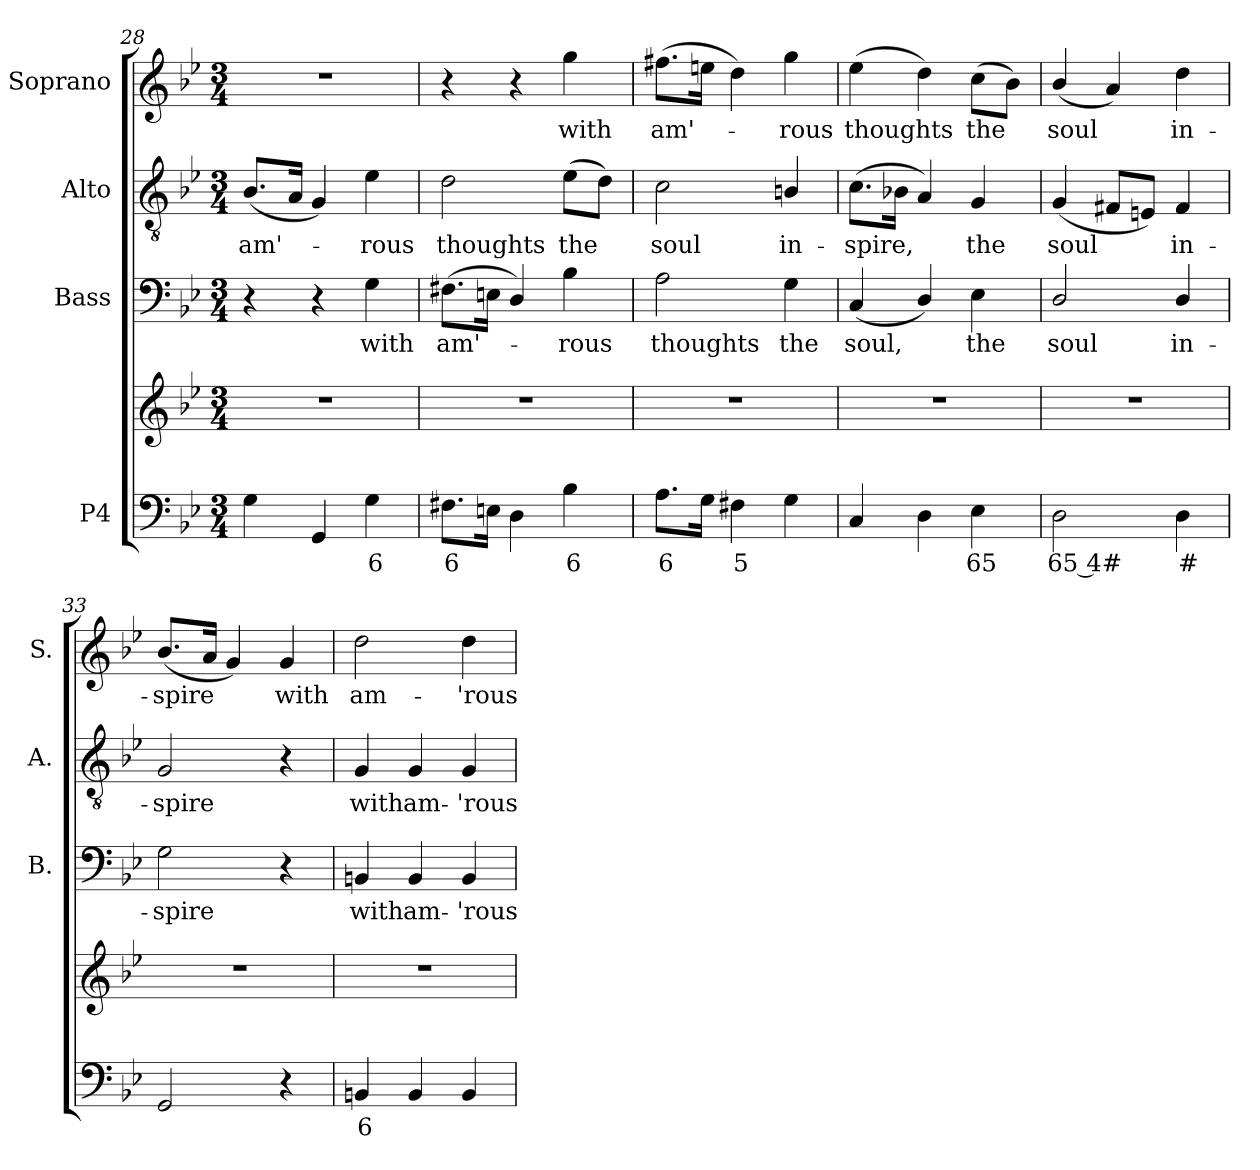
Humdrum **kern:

**kern	**text	**kern	**kern	**text	**kern	**text	**kern	**text
*part4	*part4	*part4	*part3	*part3	*part2	*part2	*part1	*part1
*staff5	*staff5	*staff4	*staff3	*staff3	*staff2	*staff2	*staff1	*staff1
*I"P4	*	*	*I"Bass	*	*I"Alto	*	*I"Soprano	*
*	*	*	*I'B.	*	*I'A.	*	*I'S.	*
*clefF4	*	*clefG2	*clefF4	*	*clefGv2	*	*clefG2	*
*	*	*	*	*	*ITrd7c12	*	*	*
*k[b-e-]	*	*k[b-e-]	*k[b-e-]	*	*k[b-e-]	*	*k[b-e-]	*
*B-:	*	*B-:	*B-:	*	*B-:	*	*B-:	*
*M3/4	*	*M3/4	*M3/4	*	*M3/4	*	*M3/4	*
=28	=28	=28	=28	=28	=28	=28	=28	=28
!	!	!LO:N:vis=1	!	!	!	!	!	!
!	!	!	!	!	!	!LO:LY:b:color=#000000	!LO:N:vis=1	!
4Gi\	.	2.r	4r	.	(8.BB-i/L	am'-	2.r	.
.	.	.	.	.	16AAi/Jk	.	.	.
4GGi/	.	.	4r	.	4GGi/)	.	.	.
!	!LO:LY:b:color=#000000	!	!	!	!	!	!	!
!	!	!	!	!LO:LY:b:color=#000000	!	!	!	!
!	!	!	!	!	!	!LO:LY:b:color=#000000	!	!
4Gi\	6	.	4Gi\	with	4E-i\	-rous	.	.
=29	=29	=29	=29	=29	=29	=29	=29	=29
!	!LO:LY:b:color=#000000	!LO:N:vis=1	!	!	!	!	!	!
!	!	!	!	!LO:LY:b:color=#000000	!	!	!	!
!	!	!	!	!	!	!LO:LY:b:color=#000000	!	!
8.F#Xi\L	6	2.r	(8.F#Xi\L	am'-	2Di\	thoughts	4r	.
16Ei\Jk	.	.	16Ei\Jk	.	.	.	.	.
4Di\	.	.	4Di/)	.	.	.	4r	.
!	!LO:LY:b:color=#000000	!	!	!	!	!	!	!
!	!	!	!	!LO:LY:b:color=#000000	!	!	!	!
!	!	!	!	!	!	!LO:LY:b:color=#000000	!	!
!	!	!	!	!	!	!	!	!LO:LY:b:color=#000000
4B-i\	6	.	4B-i\	-rous	(8E-i\L	the	4ggi\	with
.	.	.	.	.	8Di\J)	.	.	.
=30	=30	=30	=30	=30	=30	=30	=30	=30
!	!LO:LY:b:color=#000000	!LO:N:vis=1	!	!	!	!	!	!
!	!	!	!	!LO:LY:b:color=#000000	!	!	!	!
!	!	!	!	!	!	!LO:LY:b:color=#000000	!	!
!	!	!	!	!	!	!	!	!LO:LY:b:color=#000000
8.Ai\L	6	2.r	2Ai\	thoughts	2Ci\	soul	(8.ff#Xi\L	am'-
16Gi\Jk	.	.	.	.	.	.	16eei\Jk	.
!	!LO:LY:b:color=#000000	!	!	!	!	!	!	!
4F#Xi\	5	.	.	.	.	.	4ddi\)	.
!	!	!	!	!LO:LY:b:color=#000000	!	!	!	!
!	!	!	!	!	!	!LO:LY:b:color=#000000	!	!
!	!	!	!	!	!	!	!	!LO:LY:b:color=#000000
4Gi\	.	.	4Gi\	the	4BBni/	in-	4ggi\	-rous
=31	=31	=31	=31	=31	=31	=31	=31	=31
!	!	!LO:N:vis=1	!	!	!	!	!	!
!	!	!	!	!LO:LY:b:color=#000000	!	!	!	!
!	!	!	!	!	!	!LO:LY:b:color=#000000	!	!
!	!	!	!	!	!	!	!	!LO:LY:b:color=#000000
4Ci/	.	2.r	(4Ci/	soul,	(8.Ci\L	-spire,	(4ee-i\	thoughts
.	.	.	.	.	16BB-Xi\Jk	.	.	.
4Di\	.	.	4Di/)	.	4AAi/)	.	4ddi\)	.
!	!LO:LY:b:color=#000000	!	!	!	!	!	!	!
!	!	!	!	!LO:LY:b:color=#000000	!	!	!	!
!	!	!	!	!	!	!LO:LY:b:color=#000000	!	!
!	!	!	!	!	!	!	!	!LO:LY:b:color=#000000
4E-i\	65	.	4E-i\	the	4GGi/	the	(8cci\L	the
.	.	.	.	.	.	.	8b-i\J)	.
=32	=32	=32	=32	=32	=32	=32	=32	=32
!	!LO:LY:b:color=#000000	!LO:N:vis=1	!	!	!	!	!	!
!	!	!	!	!LO:LY:b:color=#000000	!	!	!	!
!	!	!	!	!	!	!LO:LY:b:color=#000000	!	!
!	!	!	!	!	!	!	!	!LO:LY:b:color=#000000
2Di\	65 4#	2.r	2Di/	soul	(4GGi/	soul	(4b-i/	soul
.	.	.	.	.	8FF#Xi/L	.	4ai/)	.
.	.	.	.	.	8EEi/J)	.	.	.
!	!LO:LY:b:color=#000000	!	!	!	!	!	!	!
!	!	!	!	!LO:LY:b:color=#000000	!	!	!	!
!	!	!	!	!	!	!LO:LY:b:color=#000000	!	!
!	!	!	!	!	!	!	!	!LO:LY:b:color=#000000
4Di\	#	.	4Di/	in-	4FF#i/	in-	4ddi\	in-
=33	=33	=33	=33	=33	=33	=33	=33	=33
!	!	!LO:N:vis=1	!	!	!	!	!	!
!	!	!	!	!LO:LY:b:color=#000000	!	!	!	!
!	!	!	!	!	!	!LO:LY:b:color=#000000	!	!
!	!	!	!	!	!	!	!	!LO:LY:b:color=#000000
2GGi/	.	2.r	2Gi\	-spire	2GGi/	-spire	(8.b-i/L	-spire
.	.	.	.	.	.	.	16ai/Jk	.
.	.	.	.	.	.	.	4gi/)	.
!	!	!	!	!	!	!	!	!LO:LY:b:color=#000000
4r	.	.	4r	.	4r	.	4gi/	with
=34	=34	=34	=34	=34	=34	=34	=34	=34
!	!LO:LY:b:color=#000000	!LO:N:vis=1	!	!	!	!	!	!
!	!	!	!	!LO:LY:b:color=#000000	!	!	!	!
!	!	!	!	!	!	!LO:LY:b:color=#000000	!	!
!	!	!	!	!	!	!	!	!LO:LY:b:color=#000000
4BBni/	6	2.r	4BBni/	with	4GGi/	with	2ddi\	am-
!	!	!	!	!LO:LY:b:color=#000000	!	!	!	!
!	!	!	!	!	!	!LO:LY:b:color=#000000	!	!
4BBi/	.	.	4BBi/	am-	4GGi/	am-	.	.
!	!	!	!	!LO:LY:b:color=#000000	!	!	!	!
!	!	!	!	!	!	!LO:LY:b:color=#000000	!	!
!	!	!	!	!	!	!	!	!LO:LY:b:color=#000000
4BBi/	.	.	4BBi/	-'rous	4GGi/	-'rous	4ddi\	-'rous
=	=	=	=	=	=	=	=	=
*-	*-	*-	*-	*-	*-	*-	*-	*-
